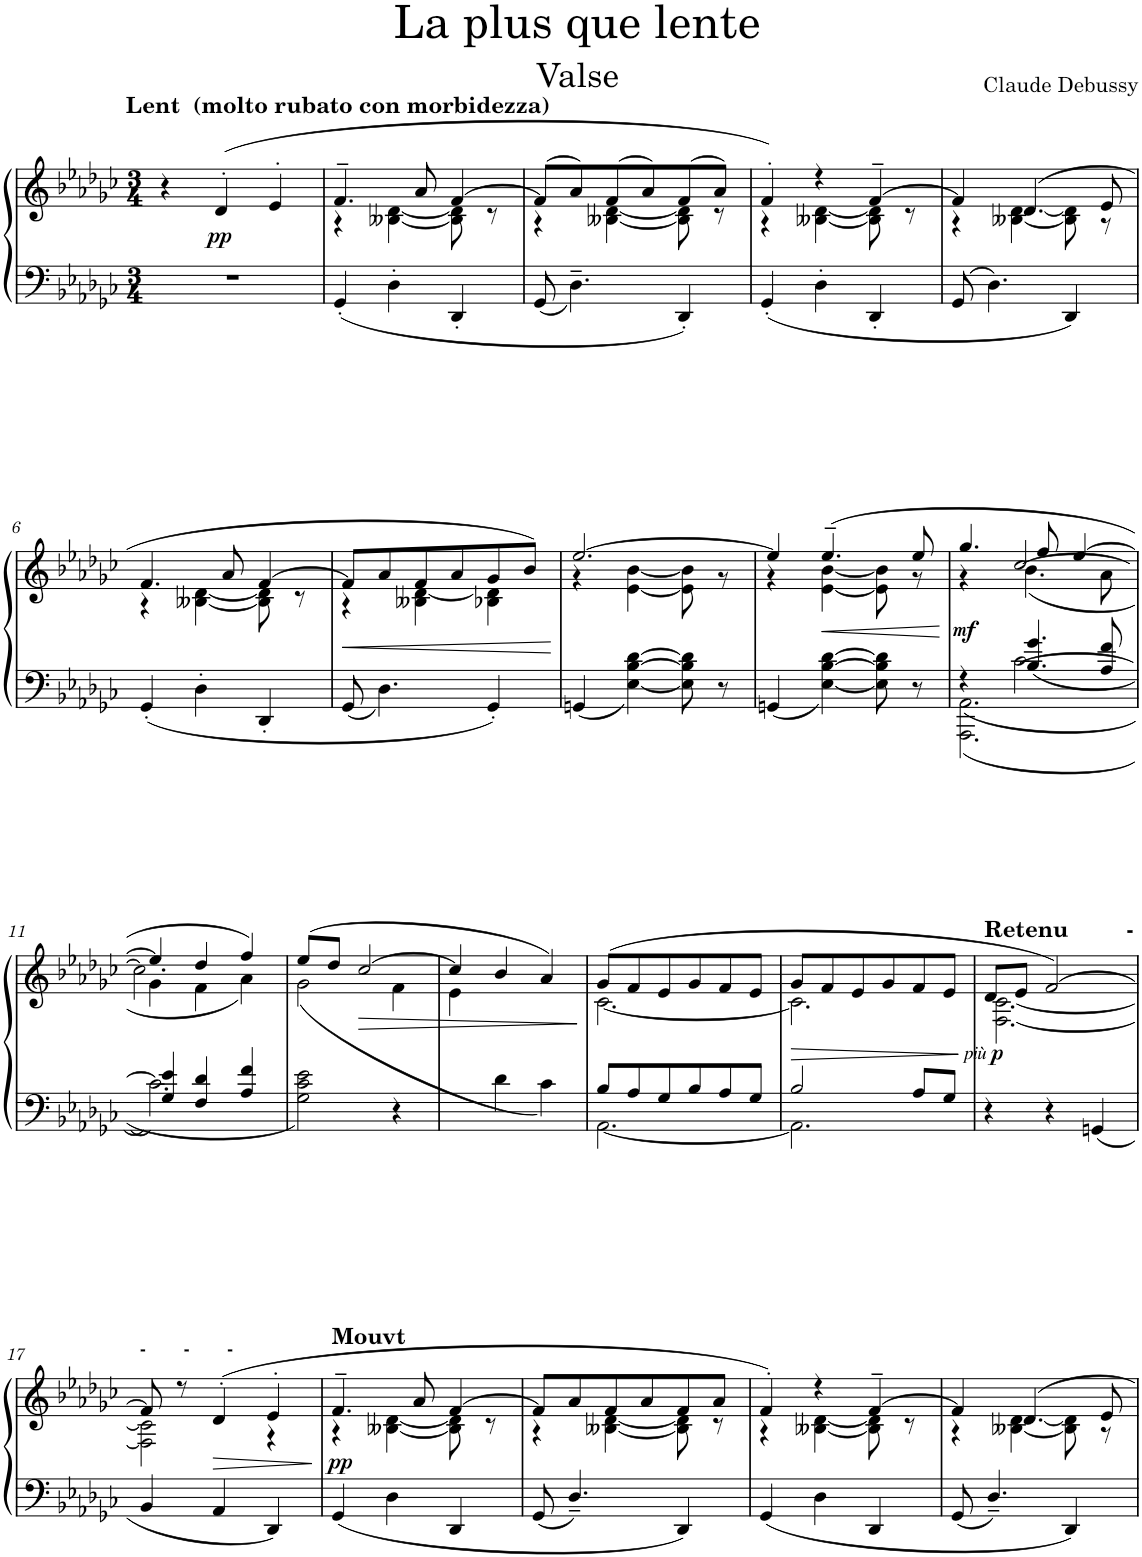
**kern	**kern	**dynam
*part1	*part1	*part1
*staff2	*staff1	*staff1/2
*I"Piano	*	*
*I'Pno.	*	*
*clefF4	*clefG2	*
*k[b-e-a-d-g-c-]	*k[b-e-a-d-g-c-]	*
*M3/4	*M3/4	*
=1	=1	=1
!	!LO:TX:a:B:t=Lent  (molto rubato con morbidezza)	!
2.r	4r	.
!	!	!LO:DY:b
.	(4d-'>/	pp
.	4e-'>/	.
=2	=2	=2
*	*^	*
4GG-'/	4.f~/	4r	.
4D-'\	.	[4B--X\ [4d-\	.
.	8a-/	.	.
4DD-'/	[4f/	8B--\] 8d-\]	.
.	.	8r	.
=3	=3	=3	=3
8GG-/	(8f/L]	4r	.
4.D-~\	8a-/)	.	.
.	(8f/	[4B--X\ [4d-\	.
.	8a-/)	.	.
4DD-'/	(8f/	8B--\] 8d-\]	.
.	8a-/J)	8r	.
=4	=4	=4	=4
4GG-'/	4f'/)	4r	.
4D-'\	4r	[4B--X\ [4d-\	.
4DD-'/	[4f~/	8B--\] 8d-\]	.
.	.	8r	.
=5	=5	=5	=5
8GG-/	4f/]	4r	.
4.D-\	.	.	.
.	(4.d-/	[4B--X\ [4d-\	.
4DD-/	.	8B--\] 8d-\]	.
.	8e-/	8r	.
!!LO:LB:g=z	!!
=6	=6	=6	=6
4GG-'/	4.f/	4r	.
4D-'\	.	[4B--X\ [4d-\	.
.	8a-/	.	.
4DD-'/	[4f/	8B--\] 8d-\]	.
.	.	8r	.
=7	=7	=7	=7
!	!	!	!LO:HP:b
8GG-/	8f/L]	4r	<
4.D-\	8a-/	.	.
.	8f/	4B--X\ [4d-\	.
.	8a-/	.	.
4GG-'/	8g-/	4B-X\ 4d-\]	.
.	8b-/J)	.	.
*	*v	*v	*
.	.	[
=8	=8	=8
*	*^	*
4GGn/	[2.ee-/	4r	.
[4E-\ [4B-\ [4d-\	.	[4e-\ [4b-\	.
8E-\] 8B-\] 8d-\]	.	8e-\] 8b-\]	.
8r	.	8r	.
=9	=9	=9	=9
4GGn/	4ee-/]	4r	.
!	!	!	!LO:HP:b
[4E-\ [4B-\ [4d-\	(4.ee-~/	[4e-\ [4b-\	<
8E-\] 8B-\] 8d-\]	.	8e-\] 8b-\]	.
8r	8ee-/	8r	.
*	*v	*v	*
.	.	[
=10	=10	=10
*^	*^	*
*	*^	*	*^	*
!	!	!	!	!	!	!LO:DY:b
4r	2.AAA-\ 2.AA-\	4ryy	4.gg-/	4r	4ryy	mf
4.B-/ 4.g-/	.	[>2c-\	.	(4.b-\	[2cc-/	.
.	.	.	8ff/	.	.	.
.	.	.	[4ee-/	.	.	.
8A-/ 8f/	.	.	.	8a-\	.	.
*	*v	*v	*	*	*	*
!!LO:LB:g=z	!!	!!
=11	=11	=11	=11	=11	=11
4G-/ 4e-/	2.c-\]	4ee-/]	4g-\	2.cc-\]	.
4F/ 4d-/	.	4dd-/	4f\	.	.
4A-/ 4f/	.	4ff/)	4a-\)	.	.
*v	*v	*	*	*	*
*	*	*v	*v	*
=12	=12	=12	=12
2G-\ 2c-\ 2e-\	(8ee-/L	(2g-\	.
.	8dd-/J	.	.
!	!	!	!LO:HP:b
.	[2cc-/	.	>
4r	.	4f\	.
=13	=13	=13	=13
4ryy	4cc-/]	4e-\	.
4d-\	4b-/	2ryy	.
4c-\)	4a-/)	.	.
*	*v	*v	*
.	.	]
=14	=14	=14
*^	*^	*
8B-/L	[2.AA-\	(8g-/L	[2.c-\	.
8A-/	.	8f/	.	.
8G-/	.	8e-/	.	.
8B-/	.	8g-/	.	.
8A-/	.	8f/	.	.
8G-/J	.	8e-/J	.	.
=15	=15	=15	=15	=15
!	!	!	!	!LO:HP:b
2B-/	2.AA-\]	8g-/L	2.c-\]	>
.	.	8f/	.	.
.	.	8e-/	.	.
.	.	8g-/	.	.
8A-/L	.	8f/	.	.
8G-/J	.	8e-/J	.	.
*v	*v	*	*	*
*	*v	*v	*
.	.	]
=16	=16	=16
*	*^	*
!	!LO:TX:a:B:t=Retenu         -	!	!
!	!	!	!LO:DY:b
!	!	!	!LO:DY:n=1:b
4r	8d-/L	[2.F\ [2.c-\	other-dynamics p
.	8e-/J	.	.
4r	[2f/)	.	.
4GGn/	.	.	.
!!LO:LB:g=z	!!
=17	=17	=17	=17
!	!LO:TX:a:B:t=-       -       -	!	!
4BB-/	8f/]	2F\] 2c-\]	.
.	8r	.	.
!	!	!	!LO:HP:b
4AA-/	(4d-'/	.	>
4DD-/	4e-'/	4r	.
*	*v	*v	*
.	.	]
=18	=18	=18
*	*^	*
!	!LO:TX:a:B:t=Mouvt	!	!
!	!	!	!LO:DY:b
4GG-/	4.f~/	4r	pp
4D-\	.	[4B--X\ [4d-\	.
.	8a-/	.	.
4DD-/	[4f/	8B--\] 8d-\]	.
.	.	8r	.
=19	=19	=19	=19
8GG-/	8f/L]	4r	.
4.D-~/	8a-/	.	.
.	8f/	[4B--X\ [4d-\	.
.	8a-/	.	.
4DD-/	8f/	8B--\] 8d-\]	.
.	8a-/J	8r	.
=20	=20	=20	=20
4GG-/	4f'/)	4r	.
4D-\	4r	[4B--X\ [4d-\	.
4DD-/	[4f~/	8B--\] 8d-\]	.
.	.	8r	.
=21	=21	=21	=21
8GG-/	4f/]	4r	.
4.D-~/	.	.	.
.	4.d-/	[4B--X\ [4d-\	.
4DD-/	.	8B--\] 8d-\]	.
.	8e-/	8r	.
*	*v	*v	*
=	=	=
*-	*-	*-
